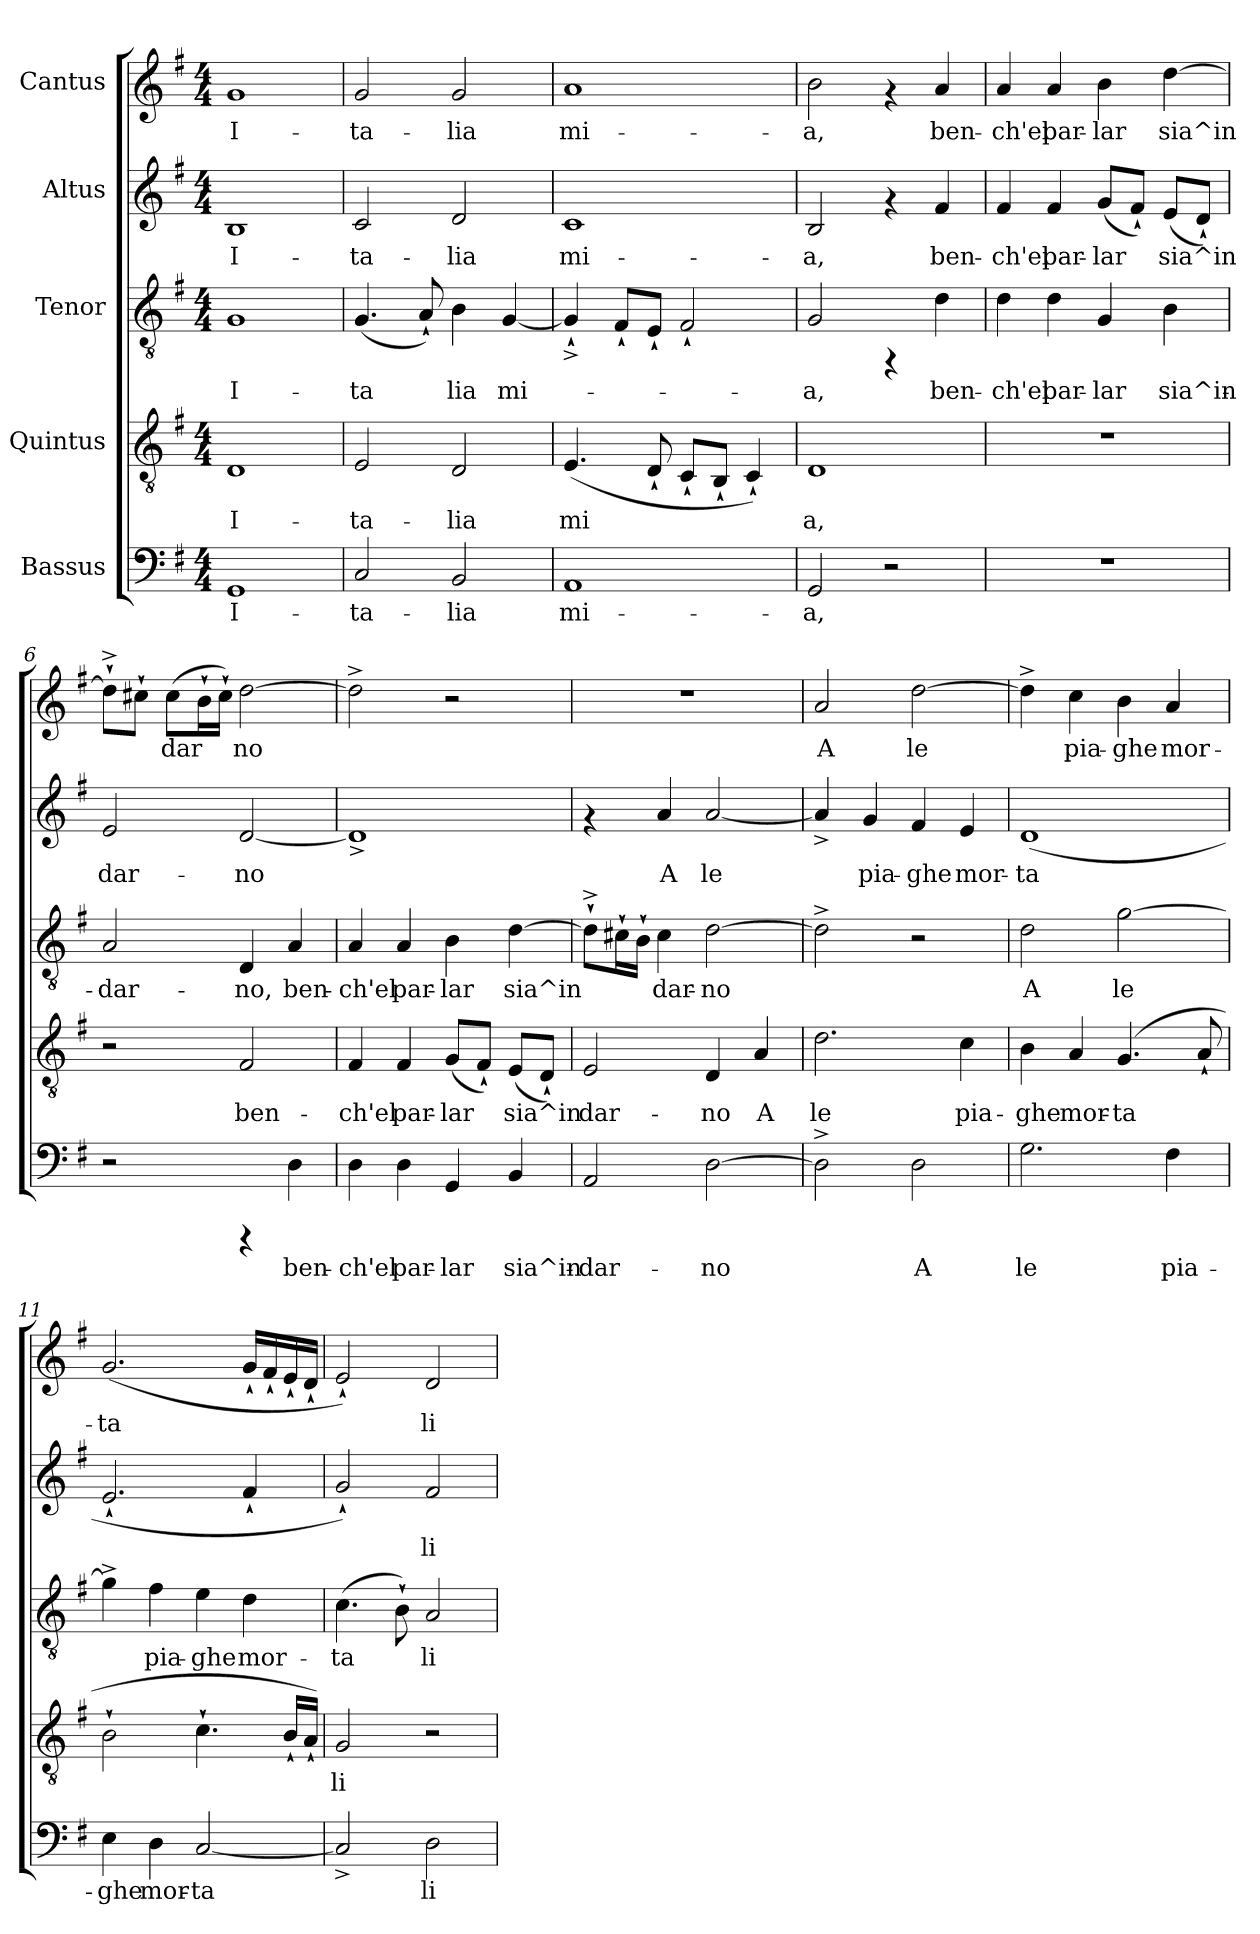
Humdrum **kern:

**kern	**text	**kern	**text	**kern	**text	**kern	**text	**kern	**text
*part5	*part5	*part4	*part4	*part3	*part3	*part2	*part2	*part1	*part1
*staff5	*staff5	*staff4	*staff4	*staff3	*staff3	*staff2	*staff2	*staff1	*staff1
*I"Bassus	*	*I"Quintus	*	*I"Tenor	*	*I"Altus	*	*I"Cantus	*
!!LO:PB:g=z
*stria5	*	*stria5	*	*stria5	*	*stria5	*	*stria5	*
*clefF4	*	*clefGv2	*	*clefGv2	*	*clefG2	*	*clefG2	*
*k[f#]	*	*k[f#]	*	*k[f#]	*	*k[f#]	*	*k[f#]	*
*G:	*	*G:	*	*G:	*	*G:	*	*G:	*
*M4/4	*	*M4/4	*	*M4/4	*	*M4/4	*	*M4/4	*
=1	=1	=1	=1	=1	=1	=1	=1	=1	=1
!	!LO:LY:b	!	!LO:LY:b	!	!LO:LY:b	!	!LO:LY:b	!	!LO:LY:b
1GG	I-	1D	I-	1G	I-	1B	I-	1g	I-
=2	=2	=2	=2	=2	=2	=2	=2	=2	=2
!	!LO:LY:b	!	!LO:LY:b	!	!LO:LY:b	!	!LO:LY:b	!	!LO:LY:b
2C/	-ta-	2E/	-ta-	(>4.G/	-ta-	2c/	-ta-	2g/	-ta-
!	!	!	!	!	!LO:LY:b	!	!	!	!
.	.	.	.	8A`</)	-	.	.	.	.
!	!LO:LY:b	!	!LO:LY:b	!	!LO:LY:b	!	!LO:LY:b	!	!LO:LY:b
2BB/	-lia	2D/	-lia	4B\	lia	2d/	-lia	2g/	-lia
!	!	!	!	!	!LO:LY:b	!	!	!	!
.	.	.	.	[<4G/	mi-	.	.	.	.
=3	=3	=3	=3	=3	=3	=3	=3	=3	=3
!	!LO:LY:b	!	!LO:LY:b	!	!	!	!LO:LY:b	!	!LO:LY:b
1AA	mi-	(>4.E/	mi-	4G^>`</]	.	1c	mi-	1a	mi-
.	.	.	.	8F#`</L	.	.	.	.	.
!	!	!	!LO:LY:b	!	!	!	!	!	!
.	.	8D`</	--	8E`</J	.	.	.	.	.
!	!	!	!LO:LY:b	!	!	!	!	!	!
.	.	8C`</L	--	2F#`</	.	.	.	.	.
!	!	!	!LO:LY:b	!	!	!	!	!	!
.	.	8BB`</J	--	.	.	.	.	.	.
!	!	!	!LO:LY:b	!	!	!	!	!	!
.	.	4C`</)	--	.	.	.	.	.	.
=4	=4	=4	=4	=4	=4	=4	=4	=4	=4
!	!LO:LY:b	!	!LO:LY:b	!	!LO:LY:b	!	!LO:LY:b	!	!LO:LY:b
2GG/	-a,	1D	-a,	2G/	-a,	2B/	-a,	2b\	-a,
2r	.	.	.	4rFF	.	4rf	.	4rf	.
!	!	!	!	!	!LO:LY:b	!	!LO:LY:b	!	!LO:LY:b
.	.	.	.	4d\	ben-	4f#/	ben-	4a/	ben-
=5	=5	=5	=5	=5	=5	=5	=5	=5	=5
!	!	!	!	!	!LO:LY:b	!	!LO:LY:b	!	!LO:LY:b
1r	.	1r	.	4d\	-ch'el	4f#/	-ch'el	4a/	-ch'el
!	!	!	!	!	!LO:LY:b	!	!LO:LY:b	!	!LO:LY:b
.	.	.	.	4d\	par-	4f#/	par-	4a/	par-
!	!	!	!	!	!LO:LY:b	!	!LO:LY:b	!	!LO:LY:b
.	.	.	.	4G/	-lar	(>8g/L	-lar	4b\	-lar
!	!	!	!	!	!	!	!LO:LY:b	!	!
.	.	.	.	.	.	8f#`</J)	.	.	.
!	!	!	!	!	!LO:LY:b	!	!LO:LY:b	!	!LO:LY:b
.	.	.	.	4B\	sia^in-	(>8e/L	sia^in-	[>4dd\	sia^in-
!	!	!	!	!	!	!	!LO:LY:b	!	!
.	.	.	.	.	.	8d`</J)	--	.	.
!!LO:LB:g=z
=6	=6	=6	=6	=6	=6	=6	=6	=6	=6
!	!	!	!	!	!LO:LY:b	!	!LO:LY:b	!	!LO:LY:b
2r	.	2r	.	2A/	-dar-	2e/	-dar-	8dd^>`>\L]	-
!	!	!	!	!	!	!	!	!	!LO:LY:b
.	.	.	.	.	.	.	.	8cc#X`>\J	.
!	!	!	!	!	!	!	!	!	!LO:LY:b
.	.	.	.	.	.	.	.	(>8cc#\L	dar-
!	!	!	!	!	!	!	!	!	!LO:LY:b
.	.	.	.	.	.	.	.	16b`>\	-
!	!	!	!	!	!	!	!	!	!LO:LY:b
.	.	.	.	.	.	.	.	16cc#`>\J)	.
!	!	!	!LO:LY:b	!	!LO:LY:b	!	!LO:LY:b	!	!LO:LY:b
4rCCC	.	2F#/	ben-	4D/	-no,	[<2d/	-no	[>2dd\	no
!	!LO:LY:b	!	!	!	!LO:LY:b	!	!	!	!
4D\	ben-	.	.	4A/	ben-	.	.	.	.
=7	=7	=7	=7	=7	=7	=7	=7	=7	=7
!	!LO:LY:b	!	!LO:LY:b	!	!LO:LY:b	!	!	!	!
4D\	-ch'el	4F#/	-ch'el	4A/	-ch'el	1d^<]	.	2dd^>\]	.
!	!LO:LY:b	!	!LO:LY:b	!	!LO:LY:b	!	!	!	!
4D\	par-	4F#/	par-	4A/	par-	.	.	.	.
!	!LO:LY:b	!	!LO:LY:b	!	!LO:LY:b	!	!	!	!
4GG/	-lar	(>8G/L	-lar	4B\	-lar	.	.	2r	.
!	!	!	!LO:LY:b	!	!	!	!	!	!
.	.	8F#`</J)	.	.	.	.	.	.	.
!	!LO:LY:b	!	!LO:LY:b	!	!LO:LY:b	!	!	!	!
4BB/	sia^in-	(>8E/L	sia^in-	[>4d\	sia^in-	.	.	.	.
!	!	!	!LO:LY:b	!	!	!	!	!	!
.	.	8D`</J)	--	.	.	.	.	.	.
=8	=8	=8	=8	=8	=8	=8	=8	=8	=8
!	!LO:LY:b	!	!LO:LY:b	!	!LO:LY:b	!	!	!	!
2AA/	-dar-	2E/	-dar-	8d^>`>\L]	-	4rf	.	1r	.
!	!	!	!	!	!LO:LY:b	!	!	!	!
.	.	.	.	16c#X`>\	.	.	.	.	.
!	!	!	!	!	!LO:LY:b	!	!	!	!
.	.	.	.	16B`>\J	.	.	.	.	.
!	!	!	!	!	!LO:LY:b	!	!LO:LY:b	!	!
.	.	.	.	4c#\	dar-	4a/	A	.	.
!	!LO:LY:b	!	!LO:LY:b	!	!LO:LY:b	!	!LO:LY:b	!	!
[>2D\	-no	4D/	-no	[>2d\	-no	[<2a/	le	.	.
!	!	!	!LO:LY:b	!	!	!	!	!	!
.	.	4A/	A	.	.	.	.	.	.
=9	=9	=9	=9	=9	=9	=9	=9	=9	=9
!	!LO:LY:b	!	!LO:LY:b	!	!	!	!LO:LY:b	!	!LO:LY:b
2D^>\]	.	2.d\	le	2d^>\]	.	4a^</]	.	2a/	A
!	!	!	!	!	!	!	!LO:LY:b	!	!
.	.	.	.	.	.	4g/	pia-	.	.
!	!LO:LY:b	!	!	!	!	!	!LO:LY:b	!	!LO:LY:b
2D\	A	.	.	2r	.	4f#/	-ghe	[>2dd\	le
!	!	!	!LO:LY:b	!	!	!	!LO:LY:b	!	!
.	.	4c\	pia-	.	.	4e/	mor-	.	.
!!LO:PB:g=z
=10	=10	=10	=10	=10	=10	=10	=10	=10	=10
!	!LO:LY:b	!	!LO:LY:b	!	!LO:LY:b	!	!LO:LY:b	!	!LO:LY:b
2.G\	le	4B\	-ghe	2d\	A	(>1d	-ta-	4dd^>\]	.
!	!	!	!LO:LY:b	!	!	!	!	!	!LO:LY:b
.	.	4A/	mor-	.	.	.	.	4cc\	pia-
!	!	!	!LO:LY:b	!	!LO:LY:b	!	!	!	!LO:LY:b
.	.	(>4.G/	-ta-	[>2g\	le	.	.	4b\	-ghe
!	!LO:LY:b	!	!	!	!	!	!	!	!LO:LY:b
4F#\	pia-	.	.	.	.	.	.	4a/	mor-
!	!	!	!LO:LY:b	!	!	!	!	!	!
.	.	8A`</	--	.	.	.	.	.	.
=11	=11	=11	=11	=11	=11	=11	=11	=11	=11
!	!LO:LY:b	!	!	!	!LO:LY:b	!	!	!	!LO:LY:b
4E\	-ghe	2B`>\	.	4g^>\]	.	2.e`</	.	(>2.g/	-ta-
!	!LO:LY:b	!	!	!	!LO:LY:b	!	!	!	!
4D\	mor-	.	.	4f#\	pia-	.	.	.	.
!	!LO:LY:b	!	!	!	!LO:LY:b	!	!	!	!
[<2C/	-ta-	4.c`>\	.	4e\	-ghe	.	.	.	.
!	!	!	!	!	!LO:LY:b	!	!	!	!LO:LY:b
.	.	.	.	4d\	mor-	4f#`</	.	16g`</L	--
!	!	!	!	!	!	!	!	!	!LO:LY:b
.	.	.	.	.	.	.	.	16f#`</	--
!	!	!	!	!	!	!	!	!	!LO:LY:b
.	.	16B`</L	.	.	.	.	.	16e`</	--
!	!	!	!	!	!	!	!	!	!LO:LY:b
.	.	16A`</J)	.	.	.	.	.	16d`</J	--
=12	=12	=12	=12	=12	=12	=12	=12	=12	=12
!	!LO:LY:b	!	!LO:LY:b	!	!LO:LY:b	!	!LO:LY:b	!	!LO:LY:b
2C^</]	-	2G/	-li	(>4.c\	-ta-	2g`</)	-	2e`</)	-
!	!	!	!	!	!LO:LY:b	!	!	!	!
.	.	.	.	8B`>\)	-	.	.	.	.
!	!LO:LY:b	!	!	!	!LO:LY:b	!	!LO:LY:b	!	!LO:LY:b
2D\	li	2r	.	2A/	li	2f#/	li	2d/	li
=	=	=	=	=	=	=	=	=	=
*-	*-	*-	*-	*-	*-	*-	*-	*-	*-
